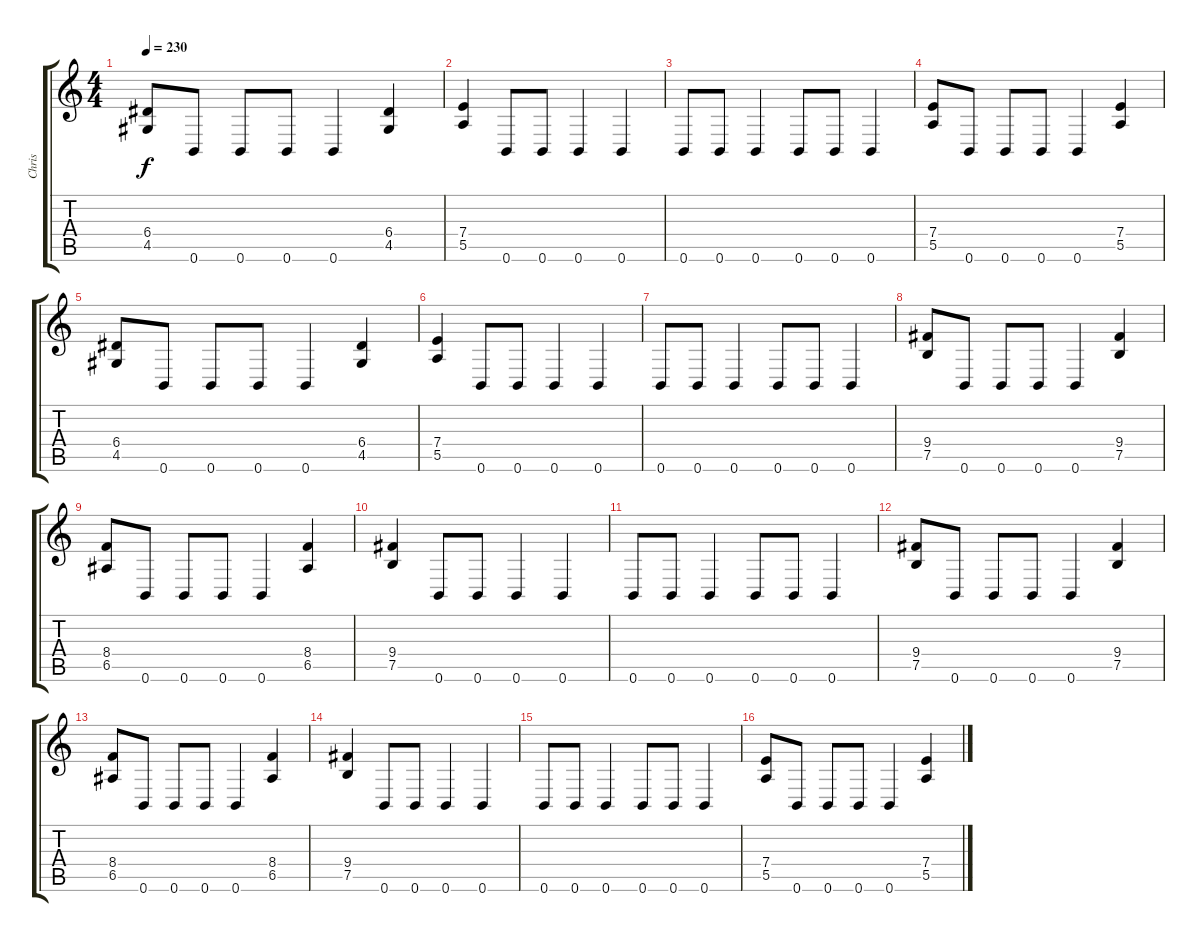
\track ("Chris" "Chris") {instrument distortionguitar}
\staff {score tabs}
\tuning (B3 Gb3 D3 A2 E2 B1) {hide}
\ts (4 4)
\tempo 230
\clef g2
\ks c
(6.4 4.5).8{dy f} 0.6.8 0.6.8 0.6.8 0.6.4 (6.4 4.5).4 |
(7.4 5.5).4 0.6.8 0.6.8 0.6.4 0.6.4 |
0.6.8 0.6.8 0.6.4 0.6.8 0.6.8 0.6.4 |
(7.4 5.5).8 0.6.8 0.6.8 0.6.8 0.6.4 (7.4 5.5).4 |
(6.4 4.5).8 0.6.8 0.6.8 0.6.8 0.6.4 (6.4 4.5).4 |
(7.4 5.5).4 0.6.8 0.6.8 0.6.4 0.6.4 |
0.6.8 0.6.8 0.6.4 0.6.8 0.6.8 0.6.4 |
(9.4 7.5).8 0.6.8 0.6.8 0.6.8 0.6.4 (9.4 7.5).4 |
(8.4 6.5).8 0.6.8 0.6.8 0.6.8 0.6.4 (8.4 6.5).4 |
(9.4 7.5).4 0.6.8 0.6.8 0.6.4 0.6.4 |
0.6.8 0.6.8 0.6.4 0.6.8 0.6.8 0.6.4 |
(9.4 7.5).8 0.6.8 0.6.8 0.6.8 0.6.4 (9.4 7.5).4 |
(8.4 6.5).8 0.6.8 0.6.8 0.6.8 0.6.4 (8.4 6.5).4 |
(9.4 7.5).4 0.6.8 0.6.8 0.6.4 0.6.4 |
0.6.8 0.6.8 0.6.4 0.6.8 0.6.8 0.6.4 |
(7.4 5.5).8 0.6.8 0.6.8 0.6.8 0.6.4 (7.4 5.5).4
